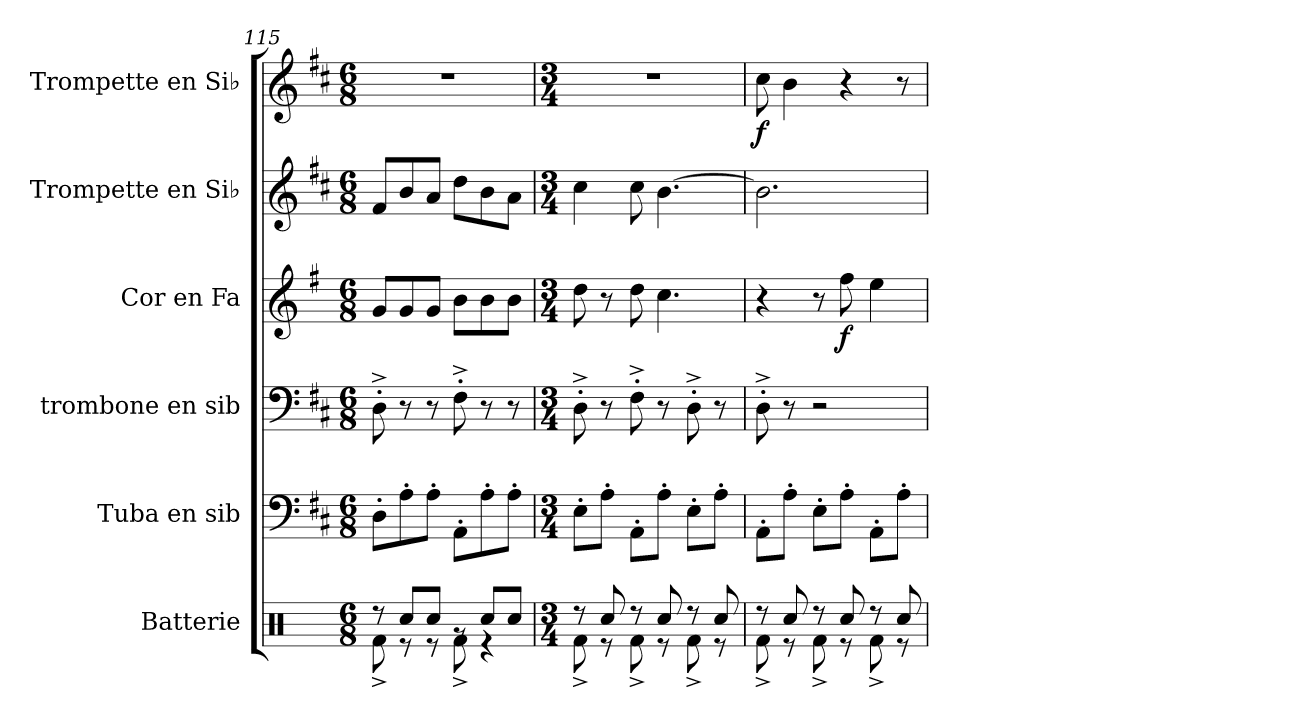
**kern	**kern	**kern	**kern	**dynam	**kern	**kern	**dynam
*part6	*part5	*part4	*part3	*part3	*part2	*part1	*part1
*staff6	*staff5	*staff4	*staff3	*staff3	*staff2	*staff1	*staff1
*I"Batterie	*I"Tuba en sib	*I"trombone en sib	*I"Cor en Fa	*	*I"Trompette en Si♭	*I"Trompette en Si♭	*
*I'Batt.	*I'Tub. sib	*I'Trb. sib	*I'Cor Fa	*	*I'Tromp. Si♭	*I'Tromp. Si♭	*
*clefX	*clefF4	*clefF4	*clefG2	*	*clefG2	*clefG2	*
*	*ITrd1c2	*ITrd1c2	*ITrd4c7	*	*ITrd1c2	*ITrd1c2	*
*k[]	*k[]	*k[]	*k[]	*	*k[]	*k[]	*
*M6/8	*M6/8	*M6/8	*M6/8	*	*M6/8	*M6/8	*
=115	=115	=115	=115	=115	=115	=115	=115
*^	*	*	*	*	*	*	*
8r	8Rf^\	8C'\L	8C'^\	8c/L	.	8e/L	2.r	.
8Rcc/L	8r	8G'\	8r	8c/	.	8a/	.	.
8Rcc/J	8r	8G'\J	8r	8c/J	.	8g/J	.	.
8rg	8Rf^\	8GG'\L	8E'^\	8e\L	.	8cc\L	.	.
8Rcc/L	4r	8G'\	8r	8e\	.	8a\	.	.
8Rcc/J	.	8G'\J	8r	8e\J	.	8g\J	.	.
=116	=116	=116	=116	=116	=116	=116	=116	=116
*M3/4	*	*M3/4	*M3/4	*M3/4	*	*M3/4	*M3/4	*
8r	8Rf^\	8D'\L	8C'^\	8g\	.	4b\	2.r	.
8Rcc/	8r	8G'\J	8r	8r	.	.	.	.
8r	8Rf^\	8GG'\L	8E'^\	8g\	.	8b\	.	.
8Rcc/	8r	8G'\J	8r	4.f\	.	[4.a\	.	.
8r	8Rf^\	8D'\L	8C'^\	.	.	.	.	.
8Rcc/	8r	8G'\J	8r	.	.	.	.	.
!!LO:LB:g=z
=117	=117	=117	=117	=117	=117	=117	=117	=117
!	!	!	!	!	!	!	!	!LO:DY:b
8r	8Rf^\	8GG'\L	8C'^\	4r	.	2.a\]	8b\	f
8Rcc/	8r	8G'\J	8r	.	.	.	4a\	.
8r	8Rf^\	8D'\L	2r	8r	.	.	.	.
!	!	!	!	!	!LO:DY:b	!	!	!
8Rcc/	8r	8G'\J	.	8b\	f	.	4r	.
8r	8Rf^\	8GG'\L	.	4a\	.	.	.	.
8Rcc/	8r	8G'\J	.	.	.	.	8r	.
*v	*v	*	*	*	*	*	*	*
=	=	=	=	=	=	=	=
*-	*-	*-	*-	*-	*-	*-	*-
